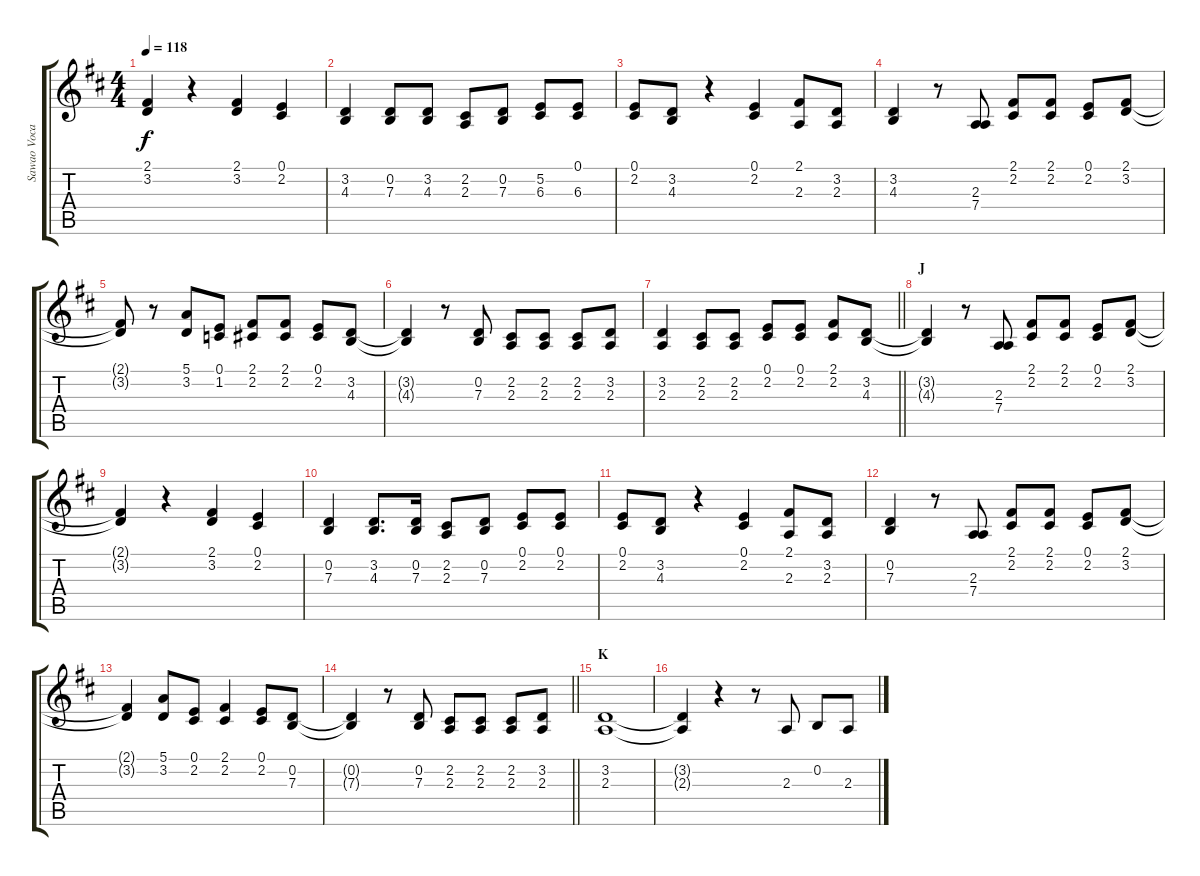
\track ("Sawao Vocal" "Sawao Voca") {instrument synthbrass1}
\staff {score tabs}
\tuning (E4 B3 G3 D3 A2 E2) {hide}
\ts (4 4)
\tempo 118
\clef g2
\ks d
(2.1{t} 3.2{t}).4{dy f} r.4 (2.1 3.2).4 (0.1 2.2).4 |
(3.2 4.3).4 (0.2 7.3).8 (3.2 4.3).8 (2.2 2.3).8 (0.2 7.3).8 (5.2 6.3).8 (0.1 6.3).8 |
(0.1 2.2).8 (3.2 4.3).8 r.4 (0.1 2.2).4 (2.1 2.3).8 (3.2 2.3).8 |
(3.2 4.3).4 r.8 (2.3 7.4).8 (2.1 2.2).8 (2.1 2.2).8 (0.1 2.2).8 (2.1 3.2).8 |
(2.1{t} 3.2{t}).8 r.8 (5.1 3.2).8 (0.1 1.2).8 (2.1 2.2).8 (2.1 2.2).8 (0.1 2.2).8 (3.2 4.3).8 |
(3.2{t} 4.3{t}).4 r.8 (0.2 7.3).8 (2.2 2.3).8 (2.2 2.3).8 (2.2 2.3).8 (3.2 2.3).8 |
\barLineRight lightlight
(3.2 2.3).4 (2.2 2.3).8 (2.2 2.3).8 (0.1 2.2).8 (0.1 2.2).8 (2.1 2.2).8 (3.2 4.3).8 |
\section ("" "J")
(3.2{t} 4.3{t}).4 r.8 (2.3 7.4).8 (2.1 2.2).8 (2.1 2.2).8 (0.1 2.2).8 (2.1 3.2).8 |
(2.1{t} 3.2{t}).4 r.4 (2.1 3.2).4 (0.1 2.2).4 |
(0.2 7.3).4 (3.2 4.3).8{d} (0.2 7.3).16 (2.2 2.3).8 (0.2 7.3).8 (0.1 2.2).8 (0.1 2.2).8 |
(0.1 2.2).8 (3.2 4.3).8 r.4 (0.1 2.2).4 (2.1 2.3).8 (3.2 2.3).8 |
(0.2 7.3).4 r.8 (2.3 7.4).8 (2.1 2.2).8 (2.1 2.2).8 (0.1 2.2).8 (2.1 3.2).8 |
(2.1{t} 3.2{t}).4 (5.1 3.2).8 (0.1 2.2).8 (2.1 2.2).4 (0.1 2.2).8 (0.2 7.3).8 |
\barLineRight lightlight
(0.2{t} 7.3{t}).4 r.8 (0.2 7.3).8 (2.2 2.3).8 (2.2 2.3).8 (2.2 2.3).8 (3.2 2.3).8 |
\section ("" "K")
(3.2 2.3).1 |
(3.2{t} 2.3{t}).4 r.4 r.8 2.3.8 0.2.8 2.3.8
